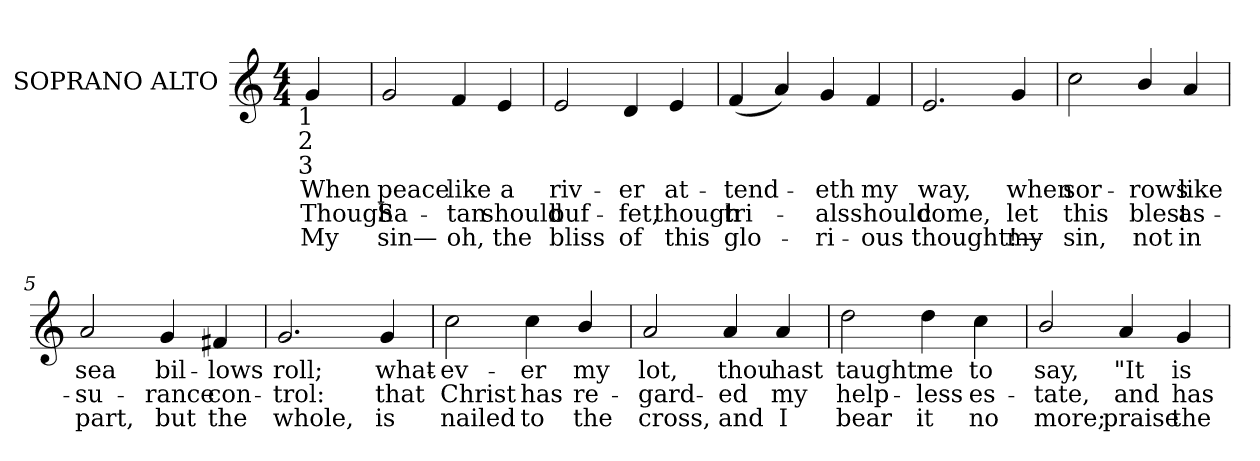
**kern	**text	**text	**text
*part1	*part1	*part1	*part1
*staff1	*staff1	*staff1	*staff1
*I"SOPRANO ALTO	*	*	*
*I'S. A.	*	*	*
!!LO:PB:g=z
*clefG2	*	*	*
*k[]	*	*	*
*C:	*	*	*
*M4/4	*	*	*
=	=	=	=
!LO:TX:b:cj:t=1	!	!	!
!LO:TX:b:cj:t=2	!	!	!
!LO:TX:b:cj:t=3	!	!	!
!	!LO:LY:b:color=#000000	!LO:LY:b:color=#000000	!LO:LY:b:color=#000000
4gi/	When	Though	My
=	=	=	=
!	!LO:LY:b:color=#000000	!LO:LY:b:color=#000000	!LO:LY:b:color=#000000
2gi/	peace	Sa-	sin—
!	!LO:LY:b:color=#000000	!LO:LY:b:color=#000000	!LO:LY:b:color=#000000
4fi/	like	-tan	oh,
!	!LO:LY:b:color=#000000	!LO:LY:b:color=#000000	!LO:LY:b:color=#000000
4ei/	a	should	the
=1	=1	=1	=1
!	!LO:LY:b:color=#000000	!LO:LY:b:color=#000000	!LO:LY:b:color=#000000
2ei/	riv-	buf-	bliss
!	!LO:LY:b:color=#000000	!LO:LY:b:color=#000000	!LO:LY:b:color=#000000
4di/	-er	-fet,	of
!	!LO:LY:b:color=#000000	!LO:LY:b:color=#000000	!LO:LY:b:color=#000000
4ei/	at-	though	this
=2	=2	=2	=2
!	!LO:LY:b:color=#000000	!LO:LY:b:color=#000000	!LO:LY:b:color=#000000
(4fi/	-tend-	tri-	glo-
4ai/)	.	.	.
!	!LO:LY:b:color=#000000	!LO:LY:b:color=#000000	!LO:LY:b:color=#000000
4gi/	-eth	-als	-ri-
!	!LO:LY:b:color=#000000	!LO:LY:b:color=#000000	!LO:LY:b:color=#000000
4fi/	my	should	-ous
!!LO:LB:g=z
=3	=3	=3	=3
!	!LO:LY:b:color=#000000	!LO:LY:b:color=#000000	!LO:LY:b:color=#000000
2.ei/	way,	come,	thought!—
!	!LO:LY:b:color=#000000	!LO:LY:b:color=#000000	!LO:LY:b:color=#000000
4gi/	when	let	my
=4	=4	=4	=4
!	!LO:LY:b:color=#000000	!LO:LY:b:color=#000000	!LO:LY:b:color=#000000
2cci\	sor-	this	sin,
!	!LO:LY:b:color=#000000	!LO:LY:b:color=#000000	!LO:LY:b:color=#000000
4bi/	-rows	blest	not
!	!LO:LY:b:color=#000000	!LO:LY:b:color=#000000	!LO:LY:b:color=#000000
4ai/	like	as-	in
=5	=5	=5	=5
!	!LO:LY:b:color=#000000	!LO:LY:b:color=#000000	!LO:LY:b:color=#000000
2ai/	sea	-su-	part,
!	!LO:LY:b:color=#000000	!LO:LY:b:color=#000000	!LO:LY:b:color=#000000
4gi/	bil-	-rance	but
!	!LO:LY:b:color=#000000	!LO:LY:b:color=#000000	!LO:LY:b:color=#000000
4f#Xi/	-lows	con-	the
=6	=6	=6	=6
!	!LO:LY:b:color=#000000	!LO:LY:b:color=#000000	!LO:LY:b:color=#000000
2.gi/	roll;	-trol:	whole,
!	!LO:LY:b:color=#000000	!LO:LY:b:color=#000000	!LO:LY:b:color=#000000
4gi/	what-	that	is
!!LO:LB:g=z
=7	=7	=7	=7
!	!LO:LY:b:color=#000000	!LO:LY:b:color=#000000	!LO:LY:b:color=#000000
2cci\	-ev-	Christ	nailed
!	!LO:LY:b:color=#000000	!LO:LY:b:color=#000000	!LO:LY:b:color=#000000
4cci\	-er	has	to
!	!LO:LY:b:color=#000000	!LO:LY:b:color=#000000	!LO:LY:b:color=#000000
4bi/	my	re-	the
=8	=8	=8	=8
!	!LO:LY:b:color=#000000	!LO:LY:b:color=#000000	!LO:LY:b:color=#000000
2ai/	lot,	-gard-	cross,
!	!LO:LY:b:color=#000000	!LO:LY:b:color=#000000	!LO:LY:b:color=#000000
4ai/	thou	-ed	and
!	!LO:LY:b:color=#000000	!LO:LY:b:color=#000000	!LO:LY:b:color=#000000
4ai/	hast	my	I
=9	=9	=9	=9
!	!LO:LY:b:color=#000000	!LO:LY:b:color=#000000	!LO:LY:b:color=#000000
2ddi\	taught	help-	bear
!	!LO:LY:b:color=#000000	!LO:LY:b:color=#000000	!LO:LY:b:color=#000000
4ddi\	me	-less	it
!	!LO:LY:b:color=#000000	!LO:LY:b:color=#000000	!LO:LY:b:color=#000000
4cci\	to	es-	no
=10	=10	=10	=10
!	!LO:LY:b:color=#000000	!LO:LY:b:color=#000000	!LO:LY:b:color=#000000
2bi/	say,	-tate,	more;
!	!LO:LY:b:color=#000000	!LO:LY:b:color=#000000	!LO:LY:b:color=#000000
4ai/	"It	and	praise
!	!LO:LY:b:color=#000000	!LO:LY:b:color=#000000	!LO:LY:b:color=#000000
4gi/	is	has	the
=	=	=	=
*-	*-	*-	*-
